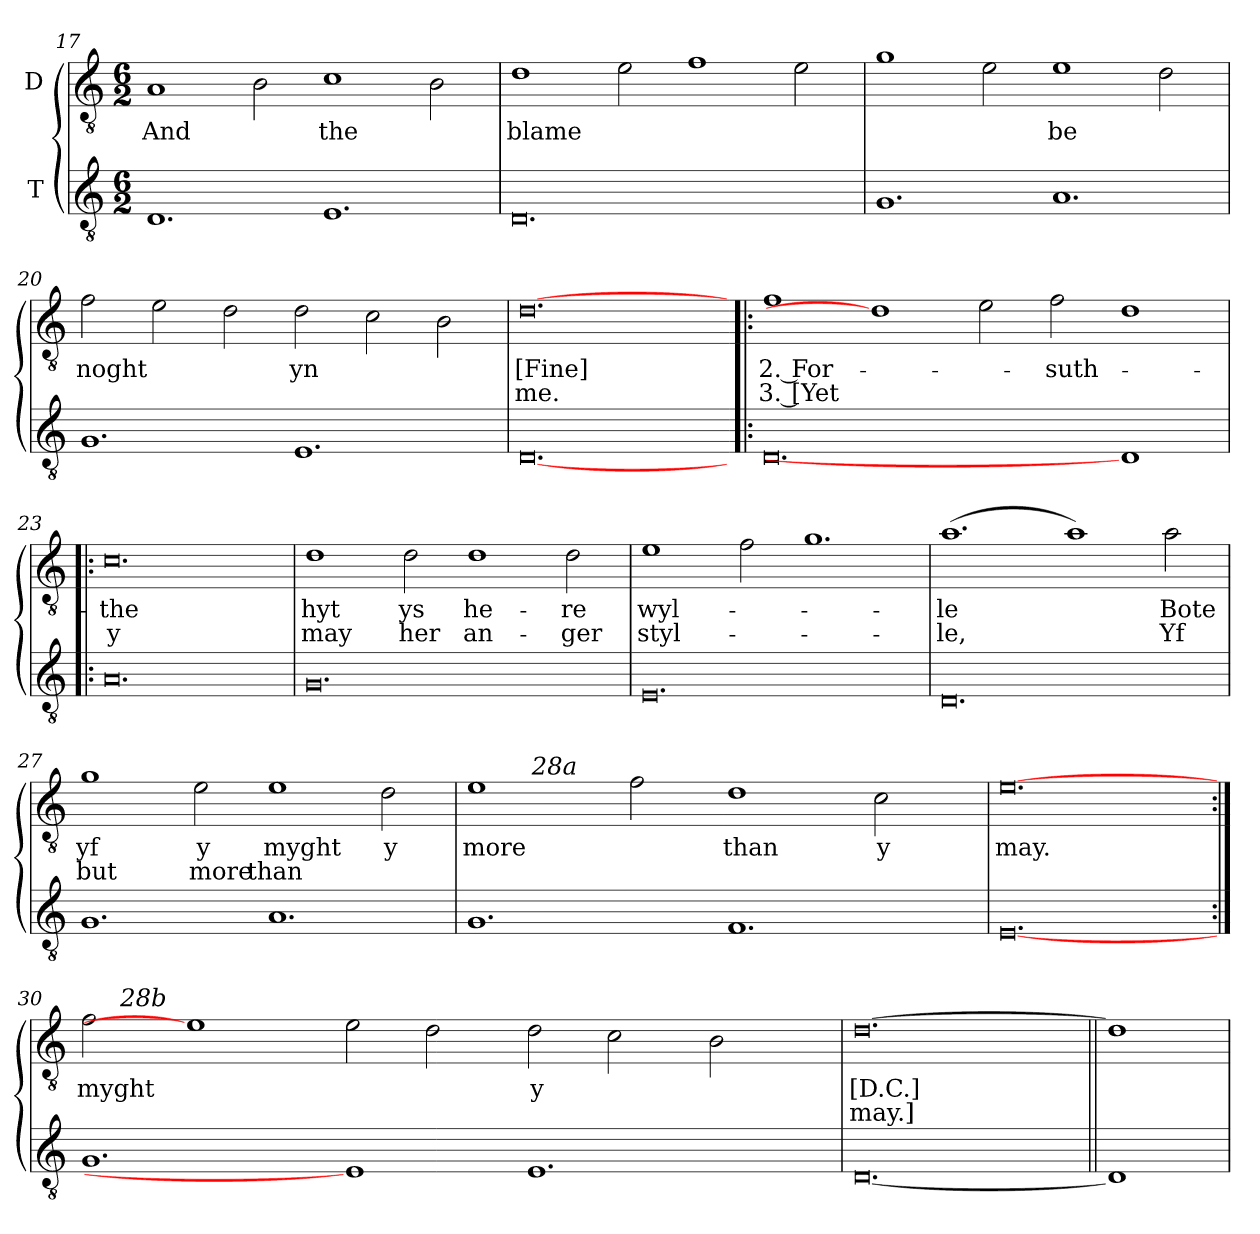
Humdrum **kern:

**kern	**kern	**text	**text
*part2	*part1	*part1	*part1
*staff2	*staff1	*staff1	*staff1
*I"T	*I"D	*	*
*clefGv2	*clefGv2	*	*
*ITrd7c12	*ITrd7c12	*	*
*k[]	*k[]	*	*
*C:	*C:	*	*
*M6/2	*M6/2	*	*
=17	=17	=17	=17
!	!	!LO:LY:b:color=#000000	!
1.DDi/	1AAi/	And	.
.	2BBi\	.	.
!	!	!LO:LY:b:color=#000000	!
1.EEi/	1Ci\	the	.
.	2BBi\	.	.
=18	=18	=18	=18
!	!	!LO:LY:b:color=#000000	!
0.DDi/	1Di\	blame	.
.	2Ei\	.	.
.	1Fi\	.	.
.	2Ei\	.	.
=19	=19	=19	=19
1.GGi/	1Gi\	.	.
.	2Ei\	.	.
!	!	!LO:LY:b:color=#000000	!
1.AAi/	1Ei\	be	.
.	2Di\	.	.
=20	=20	=20	=20
!	!	!LO:LY:b:color=#000000	!
1.GGi/	2Fi\	noght	.
.	2Ei\	.	.
.	2Di\	.	.
!	!	!LO:LY:b:color=#000000	!
1.EEi/	2Di\	yn	.
.	2Ci\	.	.
.	2BBi\	.	.
=21	=21	=21	=21
!	!	!LO:LY:a:color=#000000	!LO:LY:b:color=#000000
[0.DDi/	[0.Di\	[Fine]	me.
!!LO:LB:g=z
=22|!:	=22|!:	=22|!:	=22|!:
!	!	!LO:LY:b:color=#000000	!LO:LY:b:color=#000000
0.DDi/	1Fi\	2. For-	3. [Yet
.	1Di\]	.	.
.	2Ei\	.	.
!	!	!LO:LY:b:color=#000000	!
.	2Fi\	-suth-	.
1DDi/]	1Di\	.	.
=23	=23	=23	=23
!	!	!LO:LY:b:color=#000000	!LO:LY:b:color=#000000
0.AAi/	0.Ci\	-the	y
=24	=24	=24	=24
!	!	!LO:LY:b:color=#000000	!LO:LY:b:color=#000000
0.GGi/	1Di\	hyt	may
!	!	!LO:LY:b:color=#000000	!LO:LY:b:color=#000000
.	2Di\	ys	her
!	!	!LO:LY:b:color=#000000	!LO:LY:b:color=#000000
.	1Di\	he-	an-
!	!	!LO:LY:b:color=#000000	!LO:LY:b:color=#000000
.	2Di\	-re	-ger
=25	=25	=25	=25
!	!	!LO:LY:b:color=#000000	!LO:LY:b:color=#000000
0.EEi/	1Ei\	wyl-	styl-
.	2Fi\	.	.
.	1.Gi\	.	.
=26	=26	=26	=26
!	!	!LO:LY:b:color=#000000	!LO:LY:b:color=#000000
0.DDi/	(1.Ai\	-le	-le,
.	1Ai\)	.	.
!	!	!LO:LY:b:color=#000000	!LO:LY:b:color=#000000
.	2Ai\	Bote	Yf
!!LO:LB:g=z
=27	=27	=27	=27
!	!	!LO:LY:b:color=#000000	!LO:LY:b:color=#000000
1.GGi/	1Gi\	yf	but
!	!	!LO:LY:b:color=#000000	!LO:LY:b:color=#000000
.	2Ei\	y	more
!	!	!LO:LY:b:color=#000000	!LO:LY:b:color=#000000
1.AAi/	1Ei\	myght	than
!	!	!LO:LY:b:color=#000000	!
.	2Di\	y	.
=28	=28	=28	=28
!	!	!LO:LY:b:color=#000000	!
*	*^	*	*
1.GGi/	1Ei\	8ryy	more	.
.	.	16ryy	.	.
.	.	64ryy	.	.
.	.	1024ryy	.	.
!	!	!LO:TX:a:i:t=28a	!	!
.	.	1ryy	.	.
.	2Fi\	.	.	.
.	.	1ryy	.	.
!	!	!	!LO:LY:b:color=#000000	!
1.FFi/	1Di\	.	than	.
.	.	2ryy	.	.
!	!	!	!LO:LY:b:color=#000000	!
.	2Ci\	.	y	.
.	.	4ryy	.	.
.	.	32ryy	.	.
.	.	128...ryy	.	.
*	*v	*v	*	*
=29	=29	=29	=29
*	*^	*	*
!	!	!	!LO:LY:b:color=#000000	!
*	*v	*v	*	*
[0.EEi/	[0.Ei\	may.	.
=30:|!	=30:|!	=30:|!	=30:|!
!	!	!LO:LY:b:color=#000000	!
*	*^	*	*
1.GGi/	2Fi\	8ryy	myght	.
.	.	256ryy	.	.
!	!	!LO:TX:a:i:t=28b	!	!
.	.	1ryy	.	.
.	1Ei\]	.	.	.
.	.	1ryy	.	.
1EEi/]	2Ei\	.	.	.
.	2Di\	.	.	.
.	.	1ryy	.	.
!	!	!	!LO:LY:b:color=#000000	!
1.EEi/	2Di\	.	y	.
.	2Ci\	.	.	.
.	.	2ryy	.	.
.	2BBi\	.	.	.
.	.	4ryy	.	.
.	.	16ryy	.	.
.	.	32...ryy	.	.
*	*v	*v	*	*
=31	=31	=31	=31
*	*^	*	*
!	!	!	!LO:LY:a:color=#000000	!LO:LY:b:color=#000000
*	*v	*v	*	*
[0.DDi/	[0.Di\	[D.C.]	may.]
=32||	=32||	=32||	=32||
1DDi/]	1Di\]	.	.
=	=	=	=
*-	*-	*-	*-
